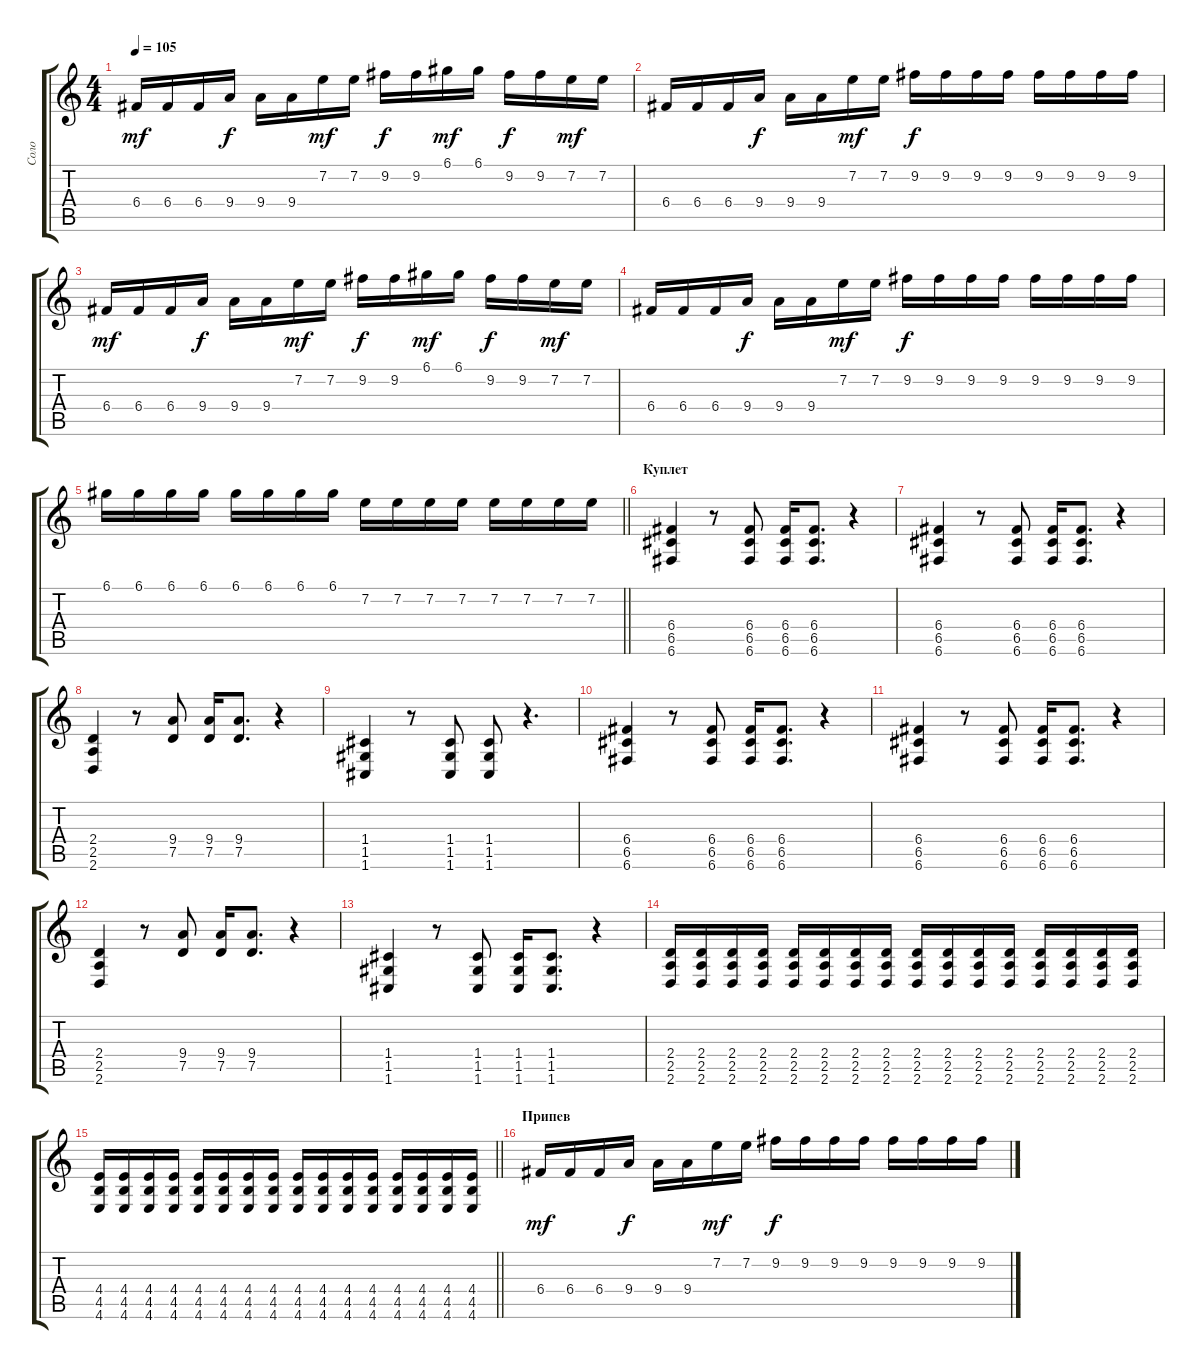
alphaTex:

\track ("Соло" "Соло") {instrument overdrivenguitar}
\staff {score tabs}
\tuning (D4 A3 F3 C3 G2 C2) {hide}
\ts (4 4)
\tempo 105
\clef g2
\ks c
6.4.16{dy mf} 6.4.16 6.4.16 9.4.16{dy f} 9.4.16 9.4.16 7.2.16{dy mf} 7.2.16 9.2.16{dy f} 9.2.16 6.1.16{dy mf} 6.1.16 9.2.16{dy f} 9.2.16 7.2.16{dy mf} 7.2.16 |
6.4.16 6.4.16 6.4.16 9.4.16{dy f} 9.4.16 9.4.16 7.2.16{dy mf} 7.2.16 9.2.16{dy f} 9.2.16 9.2.16 9.2.16 9.2.16 9.2.16 9.2.16 9.2.16 |
6.4.16{dy mf} 6.4.16 6.4.16 9.4.16{dy f} 9.4.16 9.4.16 7.2.16{dy mf} 7.2.16 9.2.16{dy f} 9.2.16 6.1.16{dy mf} 6.1.16 9.2.16{dy f} 9.2.16 7.2.16{dy mf} 7.2.16 |
6.4.16 6.4.16 6.4.16 9.4.16{dy f} 9.4.16 9.4.16 7.2.16{dy mf} 7.2.16 9.2.16{dy f} 9.2.16 9.2.16 9.2.16 9.2.16 9.2.16 9.2.16 9.2.16 |
\barLineRight lightlight
6.1.16 6.1.16 6.1.16 6.1.16 6.1.16 6.1.16 6.1.16 6.1.16 7.2.16 7.2.16 7.2.16 7.2.16 7.2.16 7.2.16 7.2.16 7.2.16 |
\section ("" "Куплет")
(6.4 6.5 6.6).4 r.8 (6.4 6.5 6.6).8 (6.4 6.5 6.6).16 (6.4 6.5 6.6).8{d} r.4 |
(6.4 6.5 6.6).4 r.8 (6.4 6.5 6.6).8 (6.4 6.5 6.6).16 (6.4 6.5 6.6).8{d} r.4 |
(2.4 2.5 2.6).4 r.8 (9.4 7.5).8 (9.4 7.5).16 (9.4 7.5).8{d} r.4 |
(1.4 1.5 1.6).4 r.8 (1.4 1.5 1.6).8 (1.4 1.5 1.6).8 r.4{d} |
(6.4 6.5 6.6).4 r.8 (6.4 6.5 6.6).8 (6.4 6.5 6.6).16 (6.4 6.5 6.6).8{d} r.4 |
(6.4 6.5 6.6).4 r.8 (6.4 6.5 6.6).8 (6.4 6.5 6.6).16 (6.4 6.5 6.6).8{d} r.4 |
(2.4 2.5 2.6).4 r.8 (9.4 7.5).8 (9.4 7.5).16 (9.4 7.5).8{d} r.4 |
(1.4 1.5 1.6).4 r.8 (1.4 1.5 1.6).8 (1.4 1.5 1.6).16 (1.4 1.5 1.6).8{d} r.4 |
(2.4 2.5 2.6).16 (2.4 2.5 2.6).16 (2.4 2.5 2.6).16 (2.4 2.5 2.6).16 (2.4 2.5 2.6).16 (2.4 2.5 2.6).16 (2.4 2.5 2.6).16 (2.4 2.5 2.6).16 (2.4 2.5 2.6).16 (2.4 2.5 2.6).16 (2.4 2.5 2.6).16 (2.4 2.5 2.6).16 (2.4 2.5 2.6).16 (2.4 2.5 2.6).16 (2.4 2.5 2.6).16 (2.4 2.5 2.6).16 |
\barLineRight lightlight
(4.4 4.5 4.6).16 (4.4 4.5 4.6).16 (4.4 4.5 4.6).16 (4.4 4.5 4.6).16 (4.4 4.5 4.6).16 (4.4 4.5 4.6).16 (4.4 4.5 4.6).16 (4.4 4.5 4.6).16 (4.4 4.5 4.6).16 (4.4 4.5 4.6).16 (4.4 4.5 4.6).16 (4.4 4.5 4.6).16 (4.4 4.5 4.6).16 (4.4 4.5 4.6).16 (4.4 4.5 4.6).16 (4.4 4.5 4.6).16 |
\section ("" "Припев")
6.4.16{dy mf} 6.4.16 6.4.16 9.4.16{dy f} 9.4.16 9.4.16 7.2.16{dy mf} 7.2.16 9.2.16{dy f} 9.2.16 9.2.16 9.2.16 9.2.16 9.2.16 9.2.16 9.2.16
